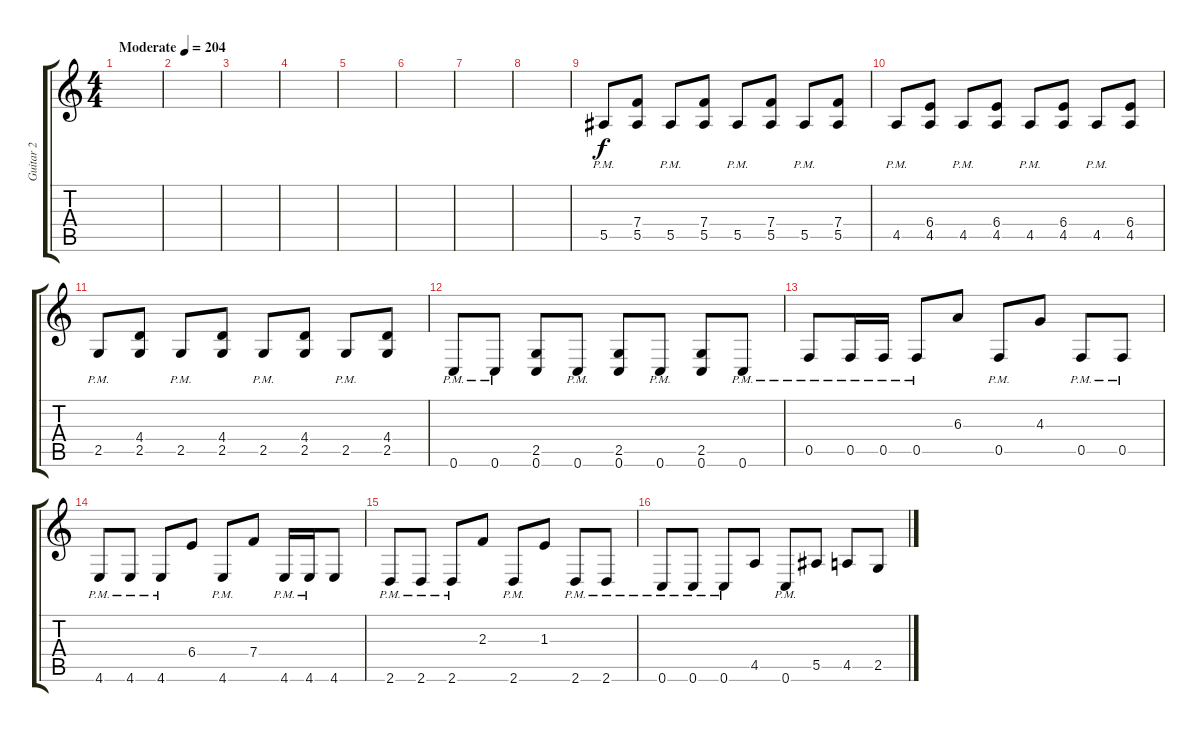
\track ("Guitar 2" "Guitar 2") {instrument distortionguitar}
\staff {score tabs}
\tuning (C4 G3 Eb3 Bb2 F2 C2) {hide}
\ts (4 4)
\tempo (204 "Moderate")
\clef g2
\ks c
|
|
|
|
|
|
|
|
5.5{pm}.8 (7.4 5.5).8 5.5{pm}.8 (7.4 5.5).8 5.5{pm}.8 (7.4 5.5).8 5.5{pm}.8 (7.4 5.5).8 |
4.5{pm}.8 (6.4 4.5).8 4.5{pm}.8 (6.4 4.5).8 4.5{pm}.8 (6.4 4.5).8 4.5{pm}.8 (6.4 4.5).8 |
2.5{pm}.8 (4.4 2.5).8 2.5{pm}.8 (4.4 2.5).8 2.5{pm}.8 (4.4 2.5).8 2.5{pm}.8 (4.4 2.5).8 |
0.6{pm}.8 0.6{pm}.8 (2.5 0.6).8 0.6{pm}.8 (2.5 0.6).8 0.6{pm}.8 (2.5 0.6).8 0.6{pm}.8 |
0.5{pm}.8 0.5{pm}.16 0.5{pm}.16 0.5{pm}.8 6.3.8 0.5{pm}.8 4.3.8 0.5{pm}.8 0.5{pm}.8 |
4.6{pm}.8 4.6{pm}.8 4.6{pm}.8 6.4.8 4.6{pm}.8 7.4.8 4.6{pm}.16 4.6{pm}.16 4.6.8 |
2.6{pm}.8 2.6{pm}.8 2.6{pm}.8 2.3.8 2.6{pm}.8 1.3.8 2.6{pm}.8 2.6{pm}.8 |
0.6{pm}.8 0.6{pm}.8 0.6{pm}.8 4.5.8 0.6{pm}.8 5.5.8 4.5.8 2.5.8
